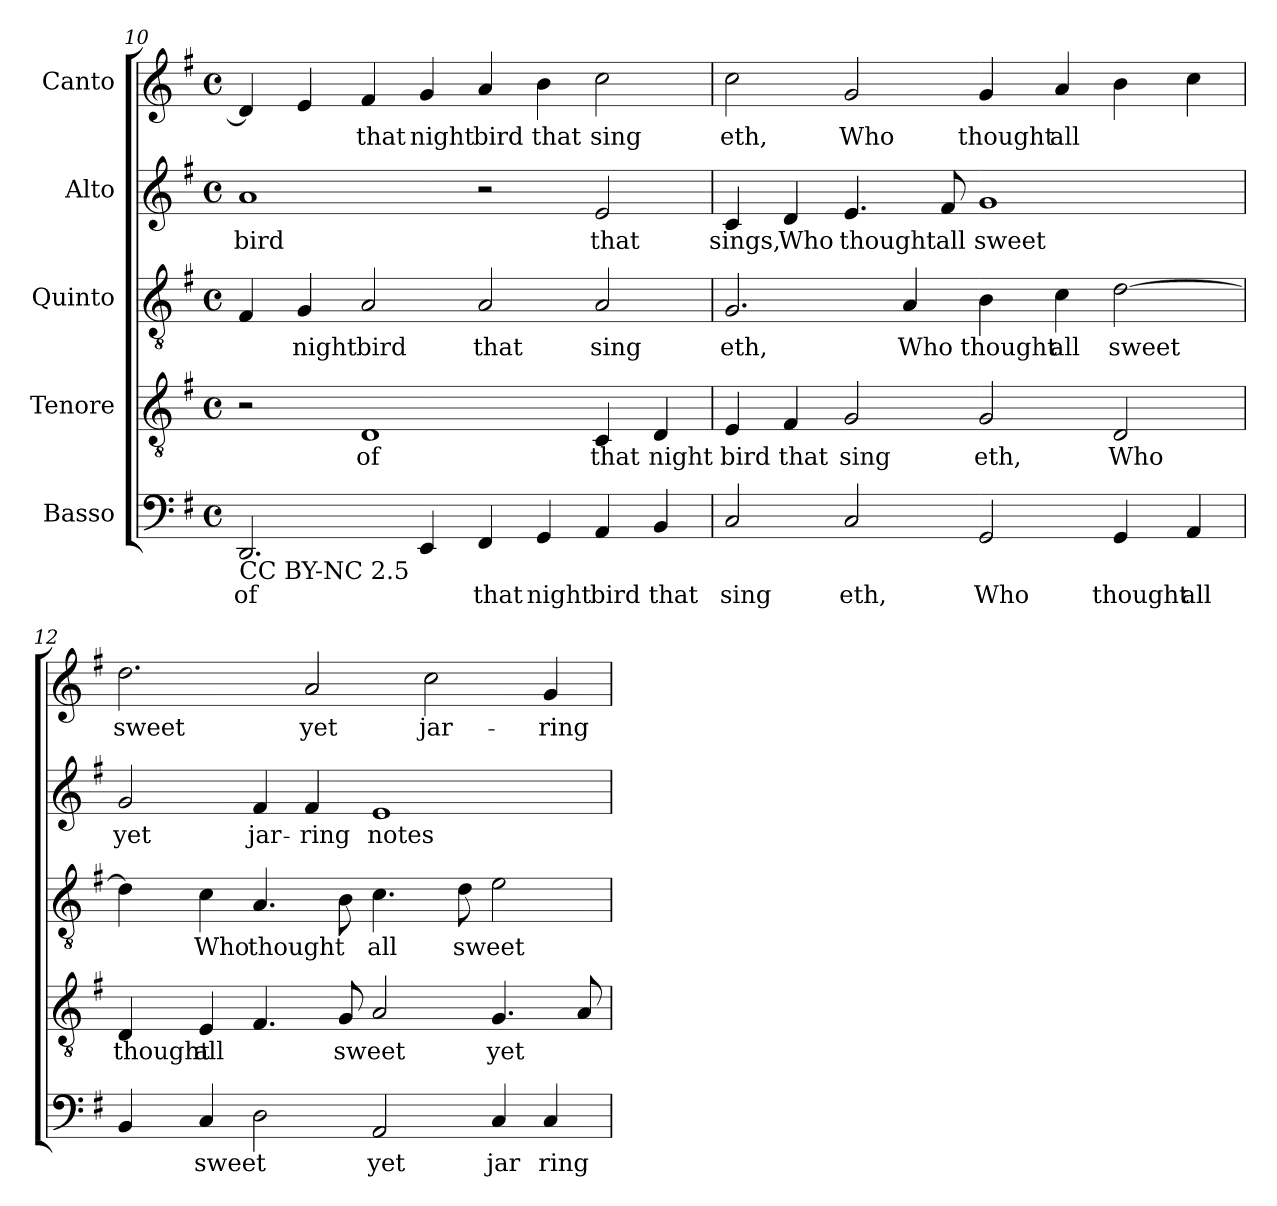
**kern	**text	**kern	**text	**kern	**text	**kern	**text	**kern	**text
*part5	*part5	*part4	*part4	*part3	*part3	*part2	*part2	*part1	*part1
*staff5	*staff5	*staff4	*staff4	*staff3	*staff3	*staff2	*staff2	*staff1	*staff1
*I"Basso	*	*I"Tenore	*	*I"Quinto	*	*I"Alto	*	*I"Canto	*
!!LO:PB:g=z
*clefF4	*	*clefGv2	*	*clefGv2	*	*clefG2	*	*clefG2	*
*k[f#]	*	*k[f#]	*	*k[f#]	*	*k[f#]	*	*k[f#]	*
*G:	*	*G:	*	*G:	*	*G:	*	*G:	*
*M4/4	*	*M4/4	*	*M4/4	*	*M4/4	*	*M4/4	*
*met(c)	*	*met(c)	*	*met(c)	*	*met(c)	*	*met(c)	*
=10	=10	=10	=10	=10	=10	=10	=10	=10	=10
!LO:TX:b:t=CC BY-NC 2.5	!	!	!	!	!	!	!	!	!
!	!LO:LY:b:cj	!	!	!	!LO:LY:b:cj	!	!LO:LY:b:cj	!	!LO:LY:b:cj
2.DD/	of	2r	.	4F#/	.	1a	bird	4d/]	.
!	!	!	!	!	!LO:LY:b:cj	!	!	!	!LO:LY:b:cj
.	.	.	.	4G/	night	.	.	4e/	.
!	!	!	!LO:LY:b:cj	!	!LO:LY:b:cj	!	!	!	!LO:LY:b:cj
.	.	1D	of	2A/	bird	.	.	4f#/	that
!	!LO:LY:b:cj	!	!	!	!	!	!	!	!LO:LY:b:cj
4EE/	.	.	.	.	.	.	.	4g/	night
!	!LO:LY:b:cj	!	!	!	!LO:LY:b:cj	!	!	!	!LO:LY:b:cj
4FF#/	that	.	.	2A/	that	2r	.	4a/	bird
!	!LO:LY:b:cj	!	!	!	!	!	!	!	!LO:LY:b:cj
4GG/	night	.	.	.	.	.	.	4b\	that
!	!LO:LY:b:cj	!	!LO:LY:b:cj	!	!LO:LY:b:cj	!	!LO:LY:b:cj	!	!LO:LY:b:cj
4AA/	bird	4C/	that	2A/	sing	2e/	that	2cc\	sing
!	!LO:LY:b:cj	!	!LO:LY:b:cj	!	!	!	!	!	!
4BB/	that	4D/	night	.	.	.	.	.	.
=11	=11	=11	=11	=11	=11	=11	=11	=11	=11
!	!LO:LY:b:cj	!	!LO:LY:b:cj	!	!LO:LY:b:cj	!	!LO:LY:b:cj	!	!LO:LY:b:cj
2C/	sing	4E/	bird	2.G/	eth,	4c/	sings,	2cc\	eth,
!	!	!	!LO:LY:b:cj	!	!	!	!LO:LY:b:cj	!	!
.	.	4F#/	that	.	.	4d/	Who	.	.
!	!LO:LY:b:cj	!	!LO:LY:b:cj	!	!	!	!LO:LY:b:cj	!	!LO:LY:b:cj
2C/	eth,	2G/	sing	.	.	4.e/	thought	2g/	Who
!	!	!	!	!	!LO:LY:b:cj	!	!	!	!
.	.	.	.	4A/	Who	.	.	.	.
!	!	!	!	!	!	!	!LO:LY:b:cj	!	!
.	.	.	.	.	.	8f#/	all	.	.
!	!LO:LY:b:cj	!	!LO:LY:b:cj	!	!LO:LY:b:cj	!	!LO:LY:b:cj	!	!LO:LY:b:cj
2GG/	Who	2G/	eth,	4B\	thought	1g	sweet	4g/	thought
!	!	!	!	!	!LO:LY:b:cj	!	!	!	!LO:LY:b:cj
.	.	.	.	4c\	all	.	.	4a/	all
!	!LO:LY:b:cj	!	!LO:LY:b:cj	!	!LO:LY:b:cj	!	!	!	!LO:LY:b:cj
4GG/	thought	2D/	Who	[<2d\	sweet	.	.	4b\	.
!	!LO:LY:b:cj	!	!	!	!	!	!	!	!LO:LY:b:cj
4AA/	all	.	.	.	.	.	.	4cc\	.
!!LO:LB:g=z
=12	=12	=12	=12	=12	=12	=12	=12	=12	=12
!	!LO:LY:b:cj	!	!LO:LY:b:cj	!	!LO:LY:b:cj	!	!LO:LY:b:cj	!	!LO:LY:b:cj
4BB/	.	4D/	thought	4d\]	.	2g/	yet	2.dd\	sweet
!	!LO:LY:b:cj	!	!LO:LY:b:cj	!	!LO:LY:b:cj	!	!	!	!
4C/	sweet	4E/	all	4c\	Who	.	.	.	.
!	!LO:LY:b:cj	!	!LO:LY:b:cj	!	!LO:LY:b:cj	!	!LO:LY:b:cj	!	!
2D\	.	4.F#/	.	4.A/	thought	4f#/	jar-	.	.
!	!	!	!	!	!	!	!LO:LY:b:cj	!	!LO:LY:b:cj
.	.	.	.	.	.	4f#/	-ring	2a/	yet
!	!	!	!LO:LY:b:cj	!	!LO:LY:b:cj	!	!	!	!
.	.	8G/	sweet	8B\	.	.	.	.	.
!	!LO:LY:b:cj	!	!LO:LY:b:cj	!	!LO:LY:b:cj	!	!LO:LY:b:cj	!	!
2AA/	yet	2A/	.	4.c\	all	1e	notes	.	.
!	!	!	!	!	!	!	!	!	!LO:LY:b:cj
.	.	.	.	.	.	.	.	2cc\	jar-
!	!	!	!	!	!LO:LY:b:cj	!	!	!	!
.	.	.	.	8d\	sweet	.	.	.	.
!	!LO:LY:b:cj	!	!LO:LY:b:cj	!	!LO:LY:b:cj	!	!	!	!
4C/	jar	4.G/	yet	2e\	.	.	.	.	.
!	!LO:LY:b:cj	!	!	!	!	!	!	!	!LO:LY:b:cj
4C/	ring	.	.	.	.	.	.	4g/	-ring
!	!	!	!LO:LY:b:cj	!	!	!	!	!	!
.	.	8A/	.	.	.	.	.	.	.
=	=	=	=	=	=	=	=	=	=
*-	*-	*-	*-	*-	*-	*-	*-	*-	*-
